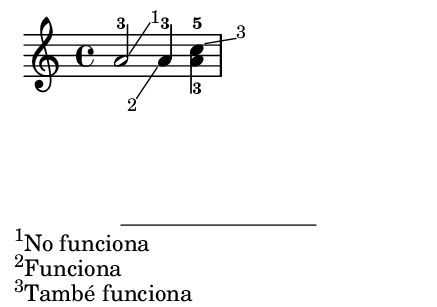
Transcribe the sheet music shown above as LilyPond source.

%% Generated by lilypond-book
%% Options: [exampleindent=10.16\mm,indent=0\mm,line-width=160\mm,papersize="a8landscape",quote]
\include "lilypond-book-preamble.ly"


% ****************************************************************
% Start cut-&-pastable-section
% ****************************************************************

#(ly:set-option 'eps-box-padding 3.000000)



\paper {
  #(set-paper-size "a8landscape")
  indent = 0\mm
  line-width = 160\mm
  % offset the left padding, also add 1mm as lilypond creates cropped
  % images with a little space on the right
  line-width = #(- line-width (* mm  3.000000) (* mm 1))
  line-width = 160\mm - 2.0 * 10.16\mm
  % offset the left padding, also add 1mm as lilypond creates cropped
  % images with a little space on the right
  line-width = #(- line-width (* mm  3.000000) (* mm 1))
}

\layout {
  
}




% ****************************************************************
% ly snippet:
% ****************************************************************
\sourcefileline 1474
\book {
  \header { tagline = ##f }
  \relative c'' {
    \footnote #'(2 . 3) "No funciona" <a-3>2
    <\footnote #'(-2 . -3) "Funciona" a-3>4
    <a-3 \footnote #'(3 . 1/2) "També funciona" c-5>4
  }
}



% ****************************************************************
% end ly snippet
% ****************************************************************
